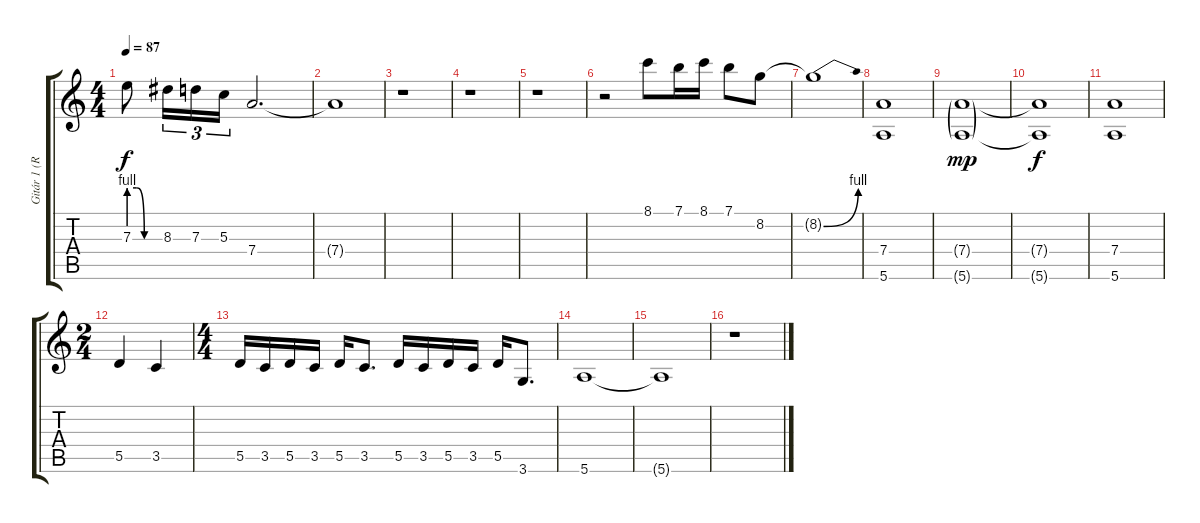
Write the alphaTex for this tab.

\track ("Gitár 1 (Ritchie Blackmore)" "Gitár 1 (R") {instrument distortionguitar}
\staff {score tabs}
\tuning (E4 B3 G3 D3 A2 E2) {hide}
\ts (4 4)
\tempo 87
\clef g2
\ks c
7.3{be (custom 0 4 15 4 30 0 60 0)}.8{dy f} 8.3.16{tu (3 2)} 7.3.16{tu (3 2)} 5.3.16{tu (3 2)} 7.4.2{d} |
7.4{t}.1 |
r.1 |
r.1 |
r.1 |
r.2 8.1.8 7.1.16 8.1.16 7.1.8 8.2.8 |
8.2{be (bend 0 0 60 4) t}.1 |
(7.4 5.6).1 |
(7.4{g} 5.6{g}).1{dy mp} |
(7.4{t} 5.6{t}).1{dy f} |
(7.4 5.6).1 |
\ts (2 4)
5.5.4 3.5.4 |
\ts (4 4)
5.5.16 3.5.16 5.5.16 3.5.16 5.5.16 3.5.8{d} 5.5.16 3.5.16 5.5.16 3.5.16 5.5.16 3.6.8{d} |
5.6.1 |
5.6{t}.1 |
r.1
